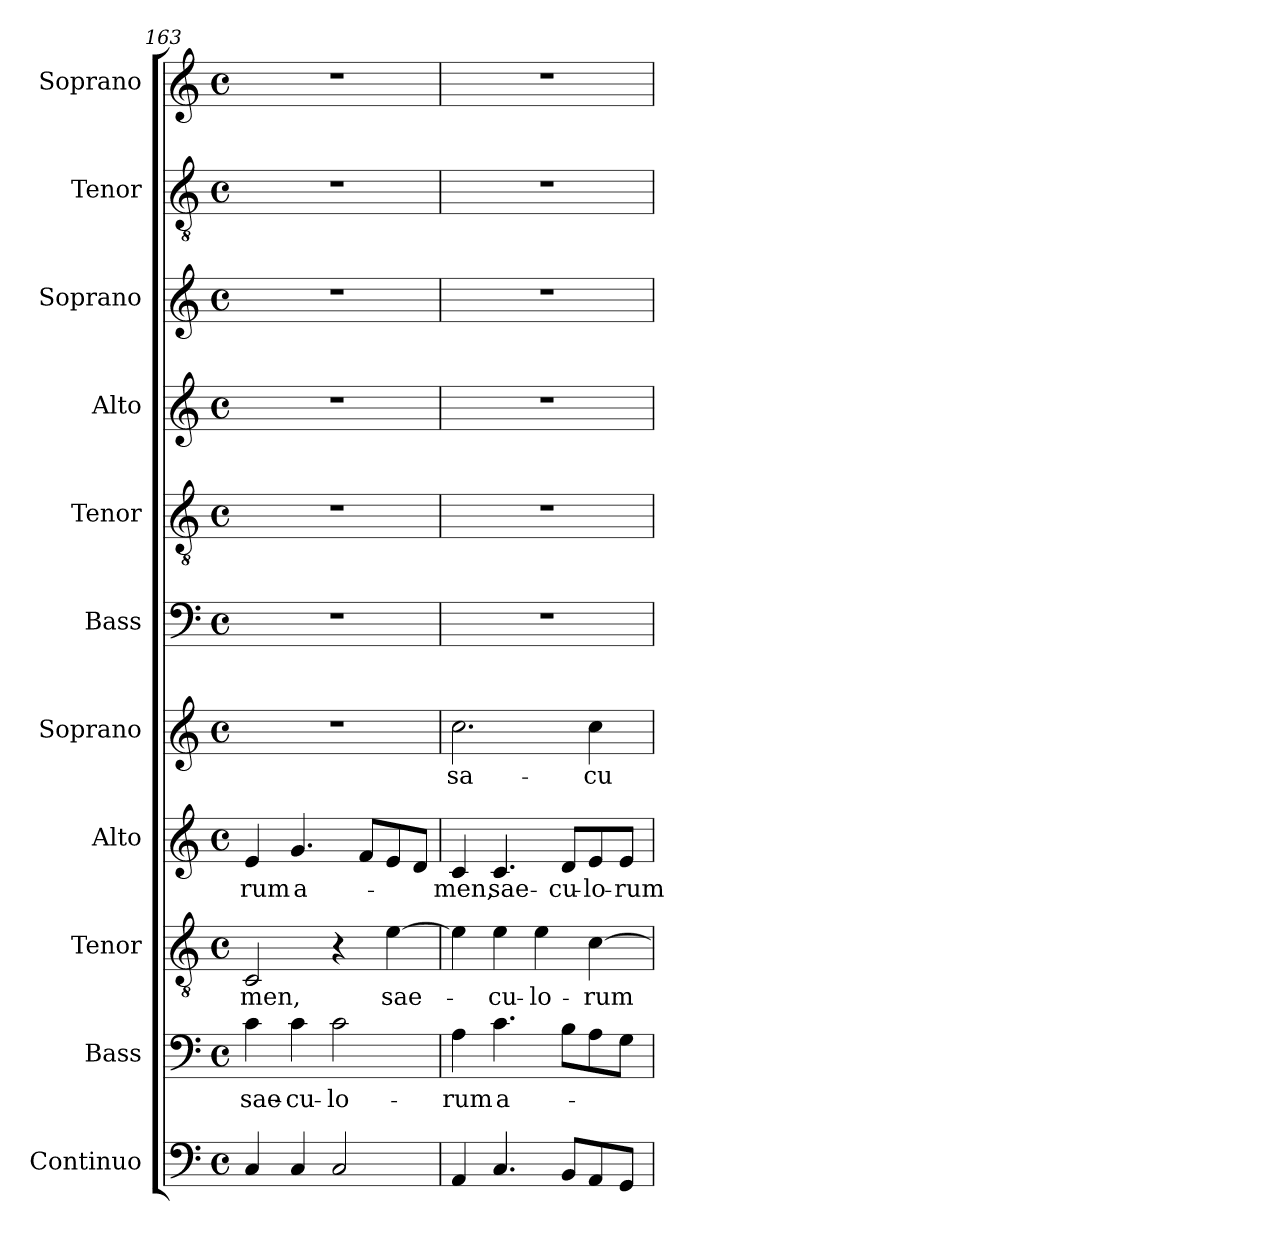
**kern	**kern	**text	**kern	**text	**kern	**text	**kern	**text	**kern	**kern	**kern	**kern	**kern	**kern
*part11	*part10	*part10	*part9	*part9	*part8	*part8	*part7	*part7	*part6	*part5	*part4	*part3	*part2	*part1
*staff11	*staff10	*staff10	*staff9	*staff9	*staff8	*staff8	*staff7	*staff7	*staff6	*staff5	*staff4	*staff3	*staff2	*staff1
*I"Continuo	*I"Bass	*	*I"Tenor	*	*I"Alto	*	*I"Soprano	*	*I"Bass	*I"Tenor	*I"Alto	*I"Soprano	*I"Tenor	*I"Soprano
*I'Cont.	*I'B.	*	*I'T.	*	*I'A.	*	*I'S.	*	*I'B.	*I'T.	*I'A.	*I'S.	*I'T.	*I'S.
*clefF4	*clefF4	*	*clefGv2	*	*clefG2	*	*clefG2	*	*clefF4	*clefGv2	*clefG2	*clefG2	*clefGv2	*clefG2
*	*	*	*ITrd7c12	*	*	*	*	*	*	*ITrd7c12	*	*	*ITrd7c12	*
*k[]	*k[]	*	*k[]	*	*k[]	*	*k[]	*	*k[]	*k[]	*k[]	*k[]	*k[]	*k[]
*C:	*C:	*	*C:	*	*C:	*	*C:	*	*C:	*C:	*C:	*C:	*C:	*C:
*M4/4	*M4/4	*	*M4/4	*	*M4/4	*	*M4/4	*	*M4/4	*M4/4	*M4/4	*M4/4	*M4/4	*M4/4
*met(c)	*met(c)	*	*met(c)	*	*met(c)	*	*met(c)	*	*met(c)	*met(c)	*met(c)	*met(c)	*met(c)	*met(c)
=163	=163	=163	=163	=163	=163	=163	=163	=163	=163	=163	=163	=163	=163	=163
!	!	!LO:LY:b:color=#000000	!	!	!	!	!	!	!	!	!	!	!	!
!	!	!	!	!LO:LY:b:color=#000000	!	!	!	!	!	!	!	!	!	!
!	!	!	!	!	!	!LO:LY:b:color=#000000	!	!	!	!	!	!	!	!
4Ci/	4ci\	sae-	2CCi/	-men,	4ei/	-rum	1r	.	1r	1r	1r	1r	1r	1r
!	!	!LO:LY:b:color=#000000	!	!	!	!	!	!	!	!	!	!	!	!
!	!	!	!	!	!	!LO:LY:b:color=#000000	!	!	!	!	!	!	!	!
4Ci/	4ci\	-cu-	.	.	4.gi/	a-	.	.	.	.	.	.	.	.
!	!	!LO:LY:b:color=#000000	!	!	!	!	!	!	!	!	!	!	!	!
2Ci/	2ci\	-lo-	4r	.	.	.	.	.	.	.	.	.	.	.
.	.	.	.	.	8fi/L	.	.	.	.	.	.	.	.	.
!	!	!	!	!LO:LY:b:color=#000000	!	!	!	!	!	!	!	!	!	!
.	.	.	[4Ei\	sae-	8ei/	.	.	.	.	.	.	.	.	.
.	.	.	.	.	8di/J	.	.	.	.	.	.	.	.	.
=164	=164	=164	=164	=164	=164	=164	=164	=164	=164	=164	=164	=164	=164	=164
!	!	!LO:LY:b:color=#000000	!	!	!	!	!	!	!	!	!	!	!	!
!	!	!	!	!	!	!LO:LY:b:color=#000000	!	!	!	!	!	!	!	!
!	!	!	!	!	!	!	!	!LO:LY:b:color=#000000	!	!	!	!	!	!
4AAi/	4Ai\	-rum	4Ei\]	.	4ci/	-men,	2.cci\	sa-	1r	1r	1r	1r	1r	1r
!	!	!LO:LY:b:color=#000000	!	!	!	!	!	!	!	!	!	!	!	!
!	!	!	!	!LO:LY:b:color=#000000	!	!	!	!	!	!	!	!	!	!
!	!	!	!	!	!	!LO:LY:b:color=#000000	!	!	!	!	!	!	!	!
4.Ci/	4.ci\	a-	4Ei\	-cu-	4.ci/	sae-	.	.	.	.	.	.	.	.
!	!	!	!	!LO:LY:b:color=#000000	!	!	!	!	!	!	!	!	!	!
.	.	.	4Ei\	-lo-	.	.	.	.	.	.	.	.	.	.
!	!	!	!	!	!	!LO:LY:b:color=#000000	!	!	!	!	!	!	!	!
8BBi/L	8Bi\L	.	.	.	8di/L	-cu-	.	.	.	.	.	.	.	.
!	!	!	!	!LO:LY:b:color=#000000	!	!	!	!	!	!	!	!	!	!
!	!	!	!	!	!	!LO:LY:b:color=#000000	!	!	!	!	!	!	!	!
!	!	!	!	!	!	!	!	!LO:LY:b:color=#000000	!	!	!	!	!	!
8AAi/	8Ai\	.	[4Ci\	-rum	8ei/	-lo-	4cci\	-cu-	.	.	.	.	.	.
!	!	!	!	!	!	!LO:LY:b:color=#000000	!	!	!	!	!	!	!	!
8GGi/J	8Gi\J	.	.	.	8ei/J	-rum	.	.	.	.	.	.	.	.
=	=	=	=	=	=	=	=	=	=	=	=	=	=	=
*-	*-	*-	*-	*-	*-	*-	*-	*-	*-	*-	*-	*-	*-	*-
